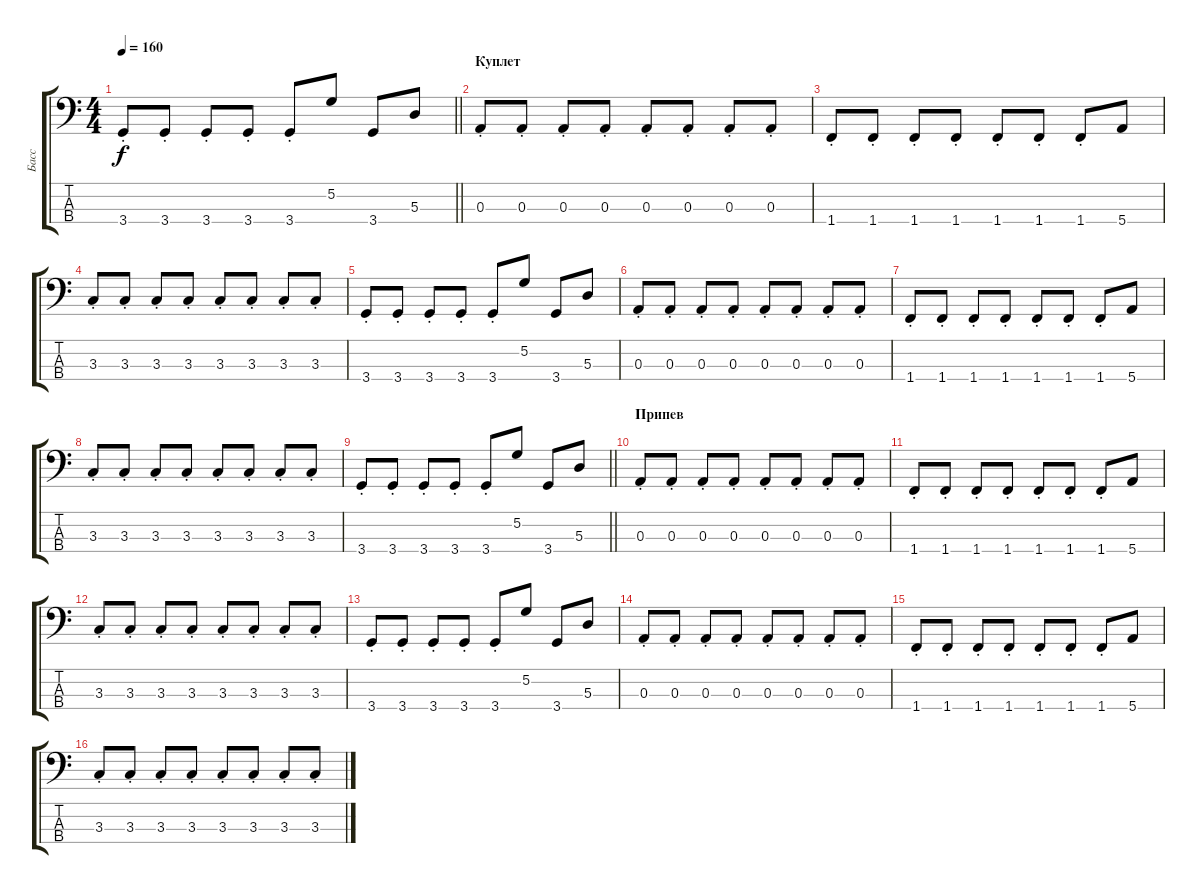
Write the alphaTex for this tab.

\track ("Басс" "Басс") {instrument electricbasspick}
\staff {score tabs}
\tuning (G2 D2 A1 E1) {hide}
\ts (4 4)
\tempo 160
\clef f4
\barLineRight lightlight
\ks c
3.4{st}.8{dy f} 3.4{st}.8 3.4{st}.8 3.4{st}.8 3.4{st}.8 5.2.8 3.4.8 5.3.8 |
\section ("" "Куплет")
0.3{st}.8 0.3{st}.8 0.3{st}.8 0.3{st}.8 0.3{st}.8 0.3{st}.8 0.3{st}.8 0.3{st}.8 |
1.4{st}.8 1.4{st}.8 1.4{st}.8 1.4{st}.8 1.4{st}.8 1.4{st}.8 1.4{st}.8 5.4.8 |
3.3{st}.8 3.3{st}.8 3.3{st}.8 3.3{st}.8 3.3{st}.8 3.3{st}.8 3.3{st}.8 3.3{st}.8 |
3.4{st}.8 3.4{st}.8 3.4{st}.8 3.4{st}.8 3.4{st}.8 5.2.8 3.4.8 5.3.8 |
0.3{st}.8 0.3{st}.8 0.3{st}.8 0.3{st}.8 0.3{st}.8 0.3{st}.8 0.3{st}.8 0.3{st}.8 |
1.4{st}.8 1.4{st}.8 1.4{st}.8 1.4{st}.8 1.4{st}.8 1.4{st}.8 1.4{st}.8 5.4.8 |
3.3{st}.8 3.3{st}.8 3.3{st}.8 3.3{st}.8 3.3{st}.8 3.3{st}.8 3.3{st}.8 3.3{st}.8 |
\barLineRight lightlight
3.4{st}.8 3.4{st}.8 3.4{st}.8 3.4{st}.8 3.4{st}.8 5.2.8 3.4.8 5.3.8 |
\section ("" "Припев")
0.3{st}.8 0.3{st}.8 0.3{st}.8 0.3{st}.8 0.3{st}.8 0.3{st}.8 0.3{st}.8 0.3{st}.8 |
1.4{st}.8 1.4{st}.8 1.4{st}.8 1.4{st}.8 1.4{st}.8 1.4{st}.8 1.4{st}.8 5.4.8 |
3.3{st}.8 3.3{st}.8 3.3{st}.8 3.3{st}.8 3.3{st}.8 3.3{st}.8 3.3{st}.8 3.3{st}.8 |
3.4{st}.8 3.4{st}.8 3.4{st}.8 3.4{st}.8 3.4{st}.8 5.2.8 3.4.8 5.3.8 |
0.3{st}.8 0.3{st}.8 0.3{st}.8 0.3{st}.8 0.3{st}.8 0.3{st}.8 0.3{st}.8 0.3{st}.8 |
1.4{st}.8 1.4{st}.8 1.4{st}.8 1.4{st}.8 1.4{st}.8 1.4{st}.8 1.4{st}.8 5.4.8 |
3.3{st}.8 3.3{st}.8 3.3{st}.8 3.3{st}.8 3.3{st}.8 3.3{st}.8 3.3{st}.8 3.3{st}.8
